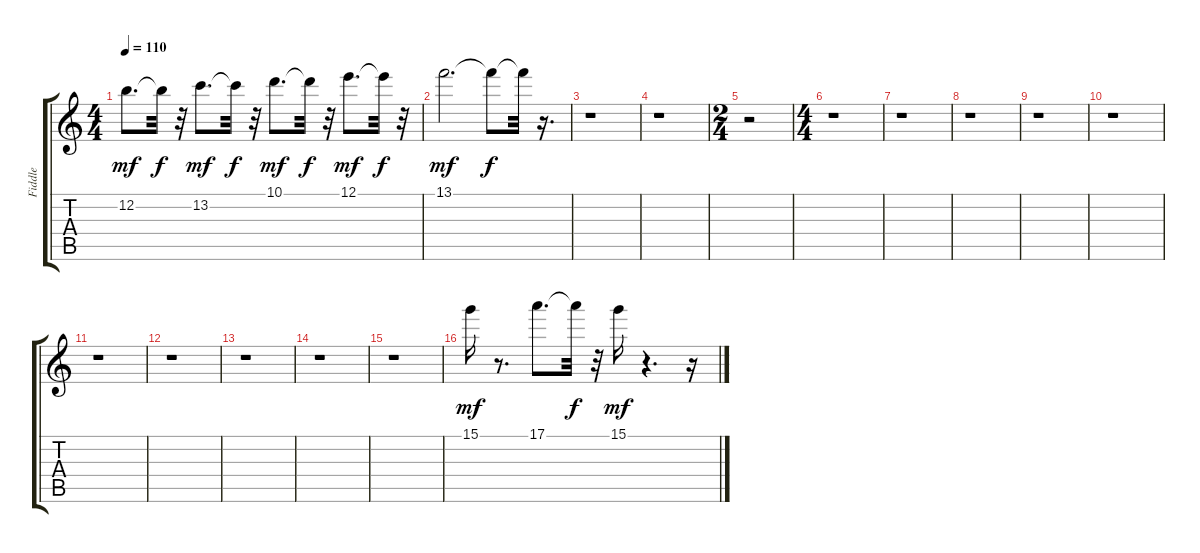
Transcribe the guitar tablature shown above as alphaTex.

\track ("Fiddle  " "Fiddle  ") {instrument acousticguitarsteel}
\staff {score tabs}
\tuning (E4 B3 G3 D3 A2 E2) {hide}
\ts (4 4)
\tempo 110
\clef g2
\ks c
12.2.8{d dy mf} 12.2{t}.32{dy f} r.32 13.2.8{d dy mf} 13.2{t}.32{dy f} r.32 10.1.8{d dy mf} 10.1{t}.32{dy f} r.32 12.1.8{d dy mf} 12.1{t}.32{dy f} r.32 |
13.1.2{d dy mf} 13.1{t}.8{dy f} 13.1{t}.32 r.16{d} |
r.1 |
r.1 |
\ts (2 4)
r.2 |
\ts (4 4)
r.1 |
r.1 |
r.1 |
r.1 |
r.1 |
r.1 |
r.1 |
r.1 |
r.1 |
r.1 |
15.1.16{dy mf} r.8{d} 17.1.8{d} 17.1{t}.32{dy f} r.32 15.1.16{dy mf} r.4{d} r.16
